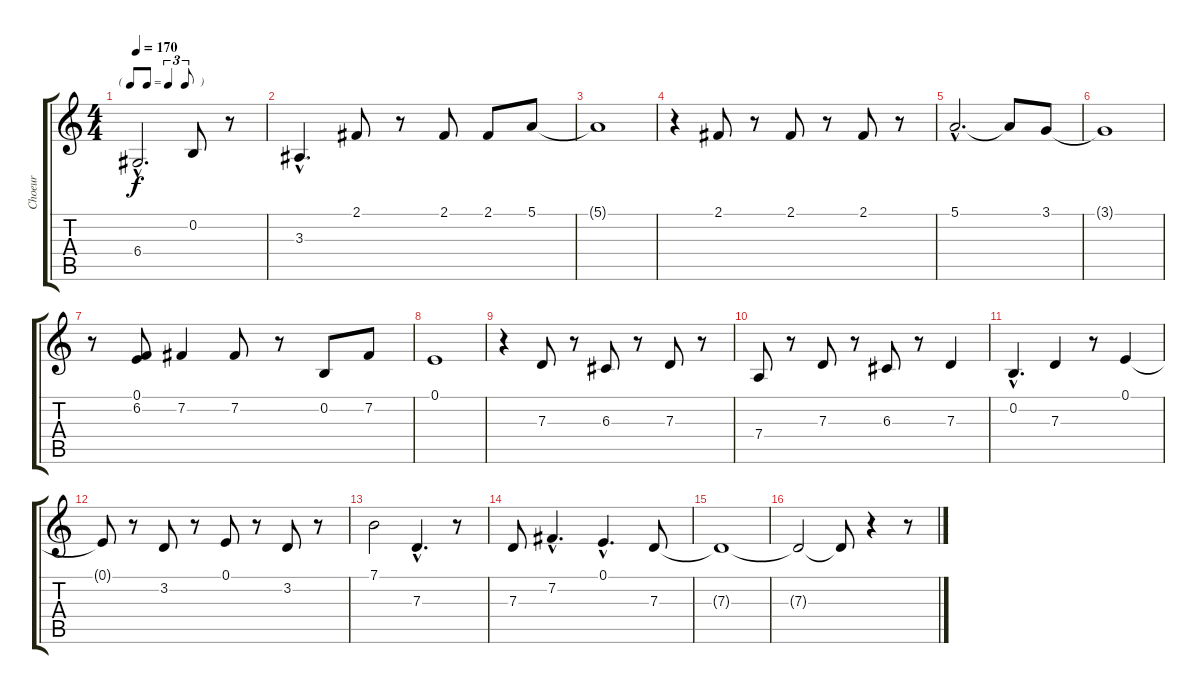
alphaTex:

\track ("Choeur" "Choeur") {instrument voiceoohs}
\staff {score tabs}
\tuning (E4 B3 G3 D3 A2 E2) {hide}
\ts (4 4)
\tf triplet8th
\tempo 170
\clef g2
\ks c
6.4{hac}.2{d dy f} 0.2.8 r.8 |
3.3{hac}.4{d} 2.1.8 r.8 2.1.8 2.1.8 5.1.8 |
5.1{t}.1 |
r.4 2.1.8 r.8 2.1.8 r.8 2.1.8 r.8 |
5.1{hac}.2{d} 5.1{t}.8 3.1.8 |
3.1{t}.1 |
r.8 (0.1 6.2).8 7.2.4 7.2.8 r.8 0.2.8 7.2.8 |
0.1.1 |
r.4 7.3.8 r.8 6.3.8 r.8 7.3.8 r.8 |
7.4.8 r.8 7.3.8 r.8 6.3.8 r.8 7.3.4 |
0.2{hac}.4{d} 7.3.4 r.8 0.1.4 |
0.1{t}.8 r.8 3.2.8 r.8 0.1.8 r.8 3.2.8 r.8 |
7.1.2 7.3{hac}.4{d} r.8 |
7.3.8 7.2{hac}.4{d} 0.1{hac}.4{d} 7.3.8 |
7.3{t}.1 |
7.3{t}.2 7.3{t}.8 r.4 r.8
